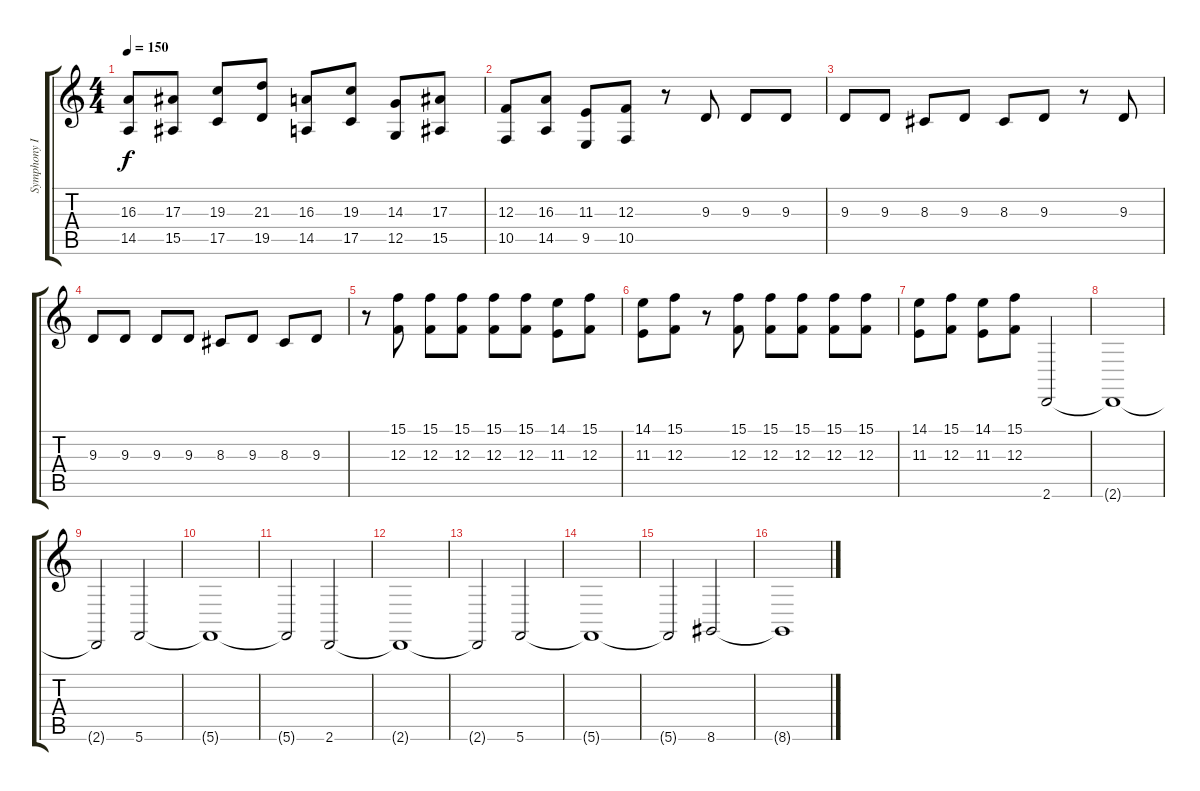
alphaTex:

\track ("Symphony I" "Symphony I") {instrument violin}
\staff {score tabs}
\tuning (D4 A3 F3 C3 G2 C2) {hide}
\ts (4 4)
\tempo 150
\clef g2
\ks c
(16.3 14.5).8{dy f} (17.3 15.5).8 (19.3 17.5).8 (21.3 19.5).8 (16.3 14.5).8 (19.3 17.5).8 (14.3 12.5).8 (17.3 15.5).8 |
(12.3 10.5).8 (16.3 14.5).8 (11.3 9.5).8 (12.3 10.5).8 r.8{instrument flute} 9.3.8 9.3.8 9.3.8 |
9.3.8 9.3.8 8.3.8 9.3.8 8.3.8 9.3.8 r.8 9.3.8 |
9.3.8 9.3.8 9.3.8 9.3.8 8.3.8 9.3.8 8.3.8 9.3.8 |
r.8 (15.1 12.3).8 (15.1 12.3).8 (15.1 12.3).8 (15.1 12.3).8 (15.1 12.3).8 (14.1 11.3).8 (15.1 12.3).8 |
(14.1 11.3).8 (15.1 12.3).8 r.8 (15.1 12.3).8 (15.1 12.3).8 (15.1 12.3).8 (15.1 12.3).8 (15.1 12.3).8 |
(14.1 11.3).8 (15.1 12.3).8 (14.1 11.3).8 (15.1 12.3).8 2.6.2{instrument contrabass} |
2.6{t}.1 |
2.6{t}.2 5.6.2 |
5.6{t}.1 |
5.6{t}.2 2.6.2 |
2.6{t}.1 |
2.6{t}.2 5.6.2 |
5.6{t}.1 |
5.6{t}.2 8.6.2 |
8.6{t}.1
